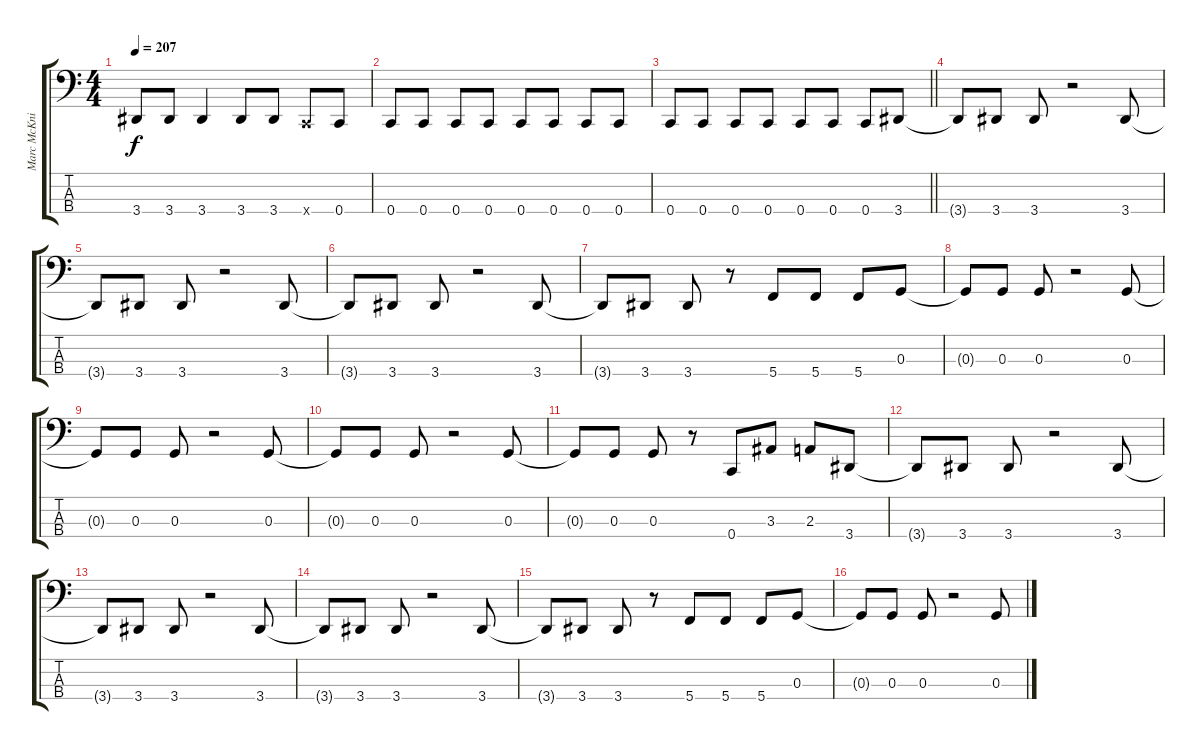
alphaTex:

\track ("Marc McKnight" "Marc McKni") {instrument electricbasspick}
\staff {score tabs}
\tuning (F2 C2 G1 C1) {hide}
\ts (4 4)
\tempo 207
\clef f4
\ks c
3.4{t}.8{dy f} 3.4.8 3.4.4 3.4.8 3.4.8 0.4{x}.8 0.4.8 |
0.4.8 0.4.8 0.4.8 0.4.8 0.4.8 0.4.8 0.4.8 0.4.8 |
\barLineRight lightlight
0.4.8 0.4.8 0.4.8 0.4.8 0.4.8 0.4.8 0.4.8 3.4.8 |
3.4{t}.8 3.4.8 3.4.8 r.2 3.4.8 |
3.4{t}.8 3.4.8 3.4.8 r.2 3.4.8 |
3.4{t}.8 3.4.8 3.4.8 r.2 3.4.8 |
3.4{t}.8 3.4.8 3.4.8 r.8 5.4.8 5.4.8 5.4.8 0.3.8 |
0.3{t}.8 0.3.8 0.3.8 r.2 0.3.8 |
0.3{t}.8 0.3.8 0.3.8 r.2 0.3.8 |
0.3{t}.8 0.3.8 0.3.8 r.2 0.3.8 |
0.3{t}.8 0.3.8 0.3.8 r.8 0.4.8 3.3.8 2.3.8 3.4.8 |
3.4{t}.8 3.4.8 3.4.8 r.2 3.4.8 |
3.4{t}.8 3.4.8 3.4.8 r.2 3.4.8 |
3.4{t}.8 3.4.8 3.4.8 r.2 3.4.8 |
3.4{t}.8 3.4.8 3.4.8 r.8 5.4.8 5.4.8 5.4.8 0.3.8 |
0.3{t}.8 0.3.8 0.3.8 r.2 0.3.8
